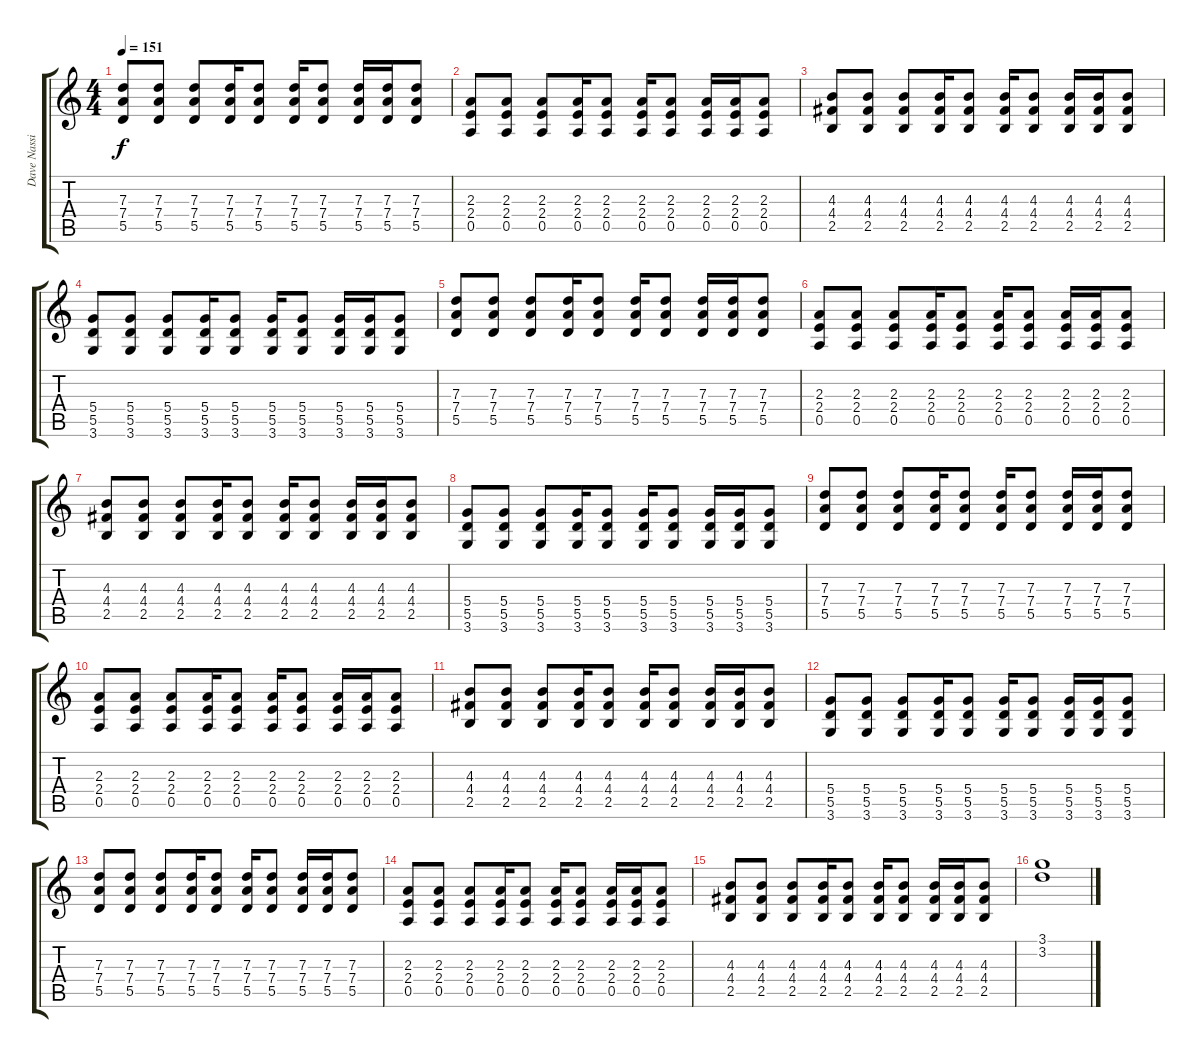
\track ("Dave Nassie" "Dave Nassi") {instrument distortionguitar}
\staff {score tabs}
\tuning (E4 B3 G3 D3 A2 E2) {hide}
\ts (4 4)
\section ("" "")
\tempo 151
\clef g2
\ks c
(7.3 7.4 5.5).8{dy f} (7.3 7.4 5.5).8 (7.3 7.4 5.5).8 (7.3 7.4 5.5).16 (7.3 7.4 5.5).8 (7.3 7.4 5.5).16 (7.3 7.4 5.5).8 (7.3 7.4 5.5).16 (7.3 7.4 5.5).16 (7.3 7.4 5.5).8 |
(2.3 2.4 0.5).8 (2.3 2.4 0.5).8 (2.3 2.4 0.5).8 (2.3 2.4 0.5).16 (2.3 2.4 0.5).8 (2.3 2.4 0.5).16 (2.3 2.4 0.5).8 (2.3 2.4 0.5).16 (2.3 2.4 0.5).16 (2.3 2.4 0.5).8 |
(4.3 4.4 2.5).8 (4.3 4.4 2.5).8 (4.3 4.4 2.5).8 (4.3 4.4 2.5).16 (4.3 4.4 2.5).8 (4.3 4.4 2.5).16 (4.3 4.4 2.5).8 (4.3 4.4 2.5).16 (4.3 4.4 2.5).16 (4.3 4.4 2.5).8 |
(5.4 5.5 3.6).8 (5.4 5.5 3.6).8 (5.4 5.5 3.6).8 (5.4 5.5 3.6).16 (5.4 5.5 3.6).8 (5.4 5.5 3.6).16 (5.4 5.5 3.6).8 (5.4 5.5 3.6).16 (5.4 5.5 3.6).16 (5.4 5.5 3.6).8 |
(7.3 7.4 5.5).8 (7.3 7.4 5.5).8 (7.3 7.4 5.5).8 (7.3 7.4 5.5).16 (7.3 7.4 5.5).8 (7.3 7.4 5.5).16 (7.3 7.4 5.5).8 (7.3 7.4 5.5).16 (7.3 7.4 5.5).16 (7.3 7.4 5.5).8 |
(2.3 2.4 0.5).8 (2.3 2.4 0.5).8 (2.3 2.4 0.5).8 (2.3 2.4 0.5).16 (2.3 2.4 0.5).8 (2.3 2.4 0.5).16 (2.3 2.4 0.5).8 (2.3 2.4 0.5).16 (2.3 2.4 0.5).16 (2.3 2.4 0.5).8 |
(4.3 4.4 2.5).8 (4.3 4.4 2.5).8 (4.3 4.4 2.5).8 (4.3 4.4 2.5).16 (4.3 4.4 2.5).8 (4.3 4.4 2.5).16 (4.3 4.4 2.5).8 (4.3 4.4 2.5).16 (4.3 4.4 2.5).16 (4.3 4.4 2.5).8 |
(5.4 5.5 3.6).8 (5.4 5.5 3.6).8 (5.4 5.5 3.6).8 (5.4 5.5 3.6).16 (5.4 5.5 3.6).8 (5.4 5.5 3.6).16 (5.4 5.5 3.6).8 (5.4 5.5 3.6).16 (5.4 5.5 3.6).16 (5.4 5.5 3.6).8 |
(7.3 7.4 5.5).8 (7.3 7.4 5.5).8 (7.3 7.4 5.5).8 (7.3 7.4 5.5).16 (7.3 7.4 5.5).8 (7.3 7.4 5.5).16 (7.3 7.4 5.5).8 (7.3 7.4 5.5).16 (7.3 7.4 5.5).16 (7.3 7.4 5.5).8 |
(2.3 2.4 0.5).8 (2.3 2.4 0.5).8 (2.3 2.4 0.5).8 (2.3 2.4 0.5).16 (2.3 2.4 0.5).8 (2.3 2.4 0.5).16 (2.3 2.4 0.5).8 (2.3 2.4 0.5).16 (2.3 2.4 0.5).16 (2.3 2.4 0.5).8 |
(4.3 4.4 2.5).8 (4.3 4.4 2.5).8 (4.3 4.4 2.5).8 (4.3 4.4 2.5).16 (4.3 4.4 2.5).8 (4.3 4.4 2.5).16 (4.3 4.4 2.5).8 (4.3 4.4 2.5).16 (4.3 4.4 2.5).16 (4.3 4.4 2.5).8 |
(5.4 5.5 3.6).8 (5.4 5.5 3.6).8 (5.4 5.5 3.6).8 (5.4 5.5 3.6).16 (5.4 5.5 3.6).8 (5.4 5.5 3.6).16 (5.4 5.5 3.6).8 (5.4 5.5 3.6).16 (5.4 5.5 3.6).16 (5.4 5.5 3.6).8 |
(7.3 7.4 5.5).8 (7.3 7.4 5.5).8 (7.3 7.4 5.5).8 (7.3 7.4 5.5).16 (7.3 7.4 5.5).8 (7.3 7.4 5.5).16 (7.3 7.4 5.5).8 (7.3 7.4 5.5).16 (7.3 7.4 5.5).16 (7.3 7.4 5.5).8 |
(2.3 2.4 0.5).8 (2.3 2.4 0.5).8 (2.3 2.4 0.5).8 (2.3 2.4 0.5).16 (2.3 2.4 0.5).8 (2.3 2.4 0.5).16 (2.3 2.4 0.5).8 (2.3 2.4 0.5).16 (2.3 2.4 0.5).16 (2.3 2.4 0.5).8 |
(4.3 4.4 2.5).8 (4.3 4.4 2.5).8 (4.3 4.4 2.5).8 (4.3 4.4 2.5).16 (4.3 4.4 2.5).8 (4.3 4.4 2.5).16 (4.3 4.4 2.5).8 (4.3 4.4 2.5).16 (4.3 4.4 2.5).16 (4.3 4.4 2.5).8 |
(3.1 3.2).1{volume 6}
